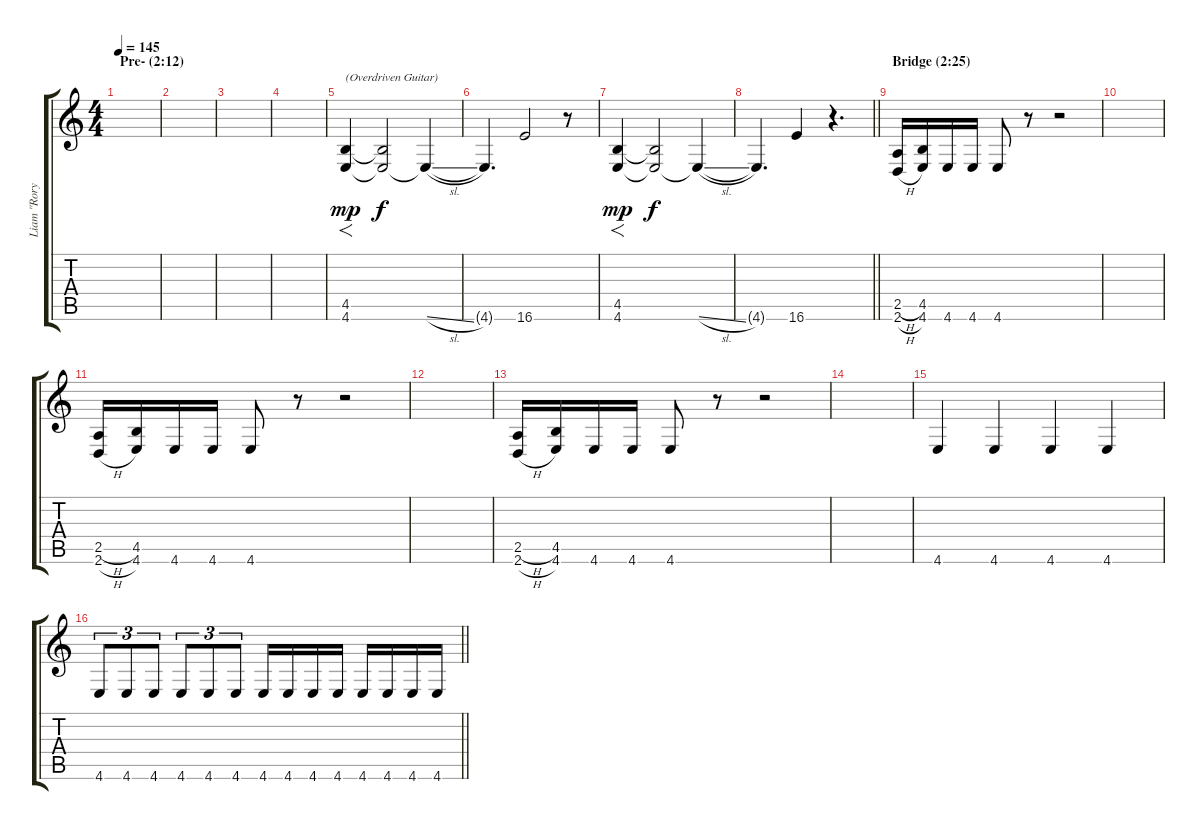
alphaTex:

\track ("Liam \"Rory\" Clewlow [Guitar Right]" "Liam \"Rory") {instrument overdrivenguitar}
\staff {score tabs}
\tuning (D4 A3 F3 C3 G2 C2) {hide}
\ts (4 4)
\section ("" "Pre- (2:12)")
\tempo 145
\clef g2
\ks c
|
|
|
|
(4.5 4.6).4{f txt "(Overdriven Guitar)" dy mp instrument overdrivenguitar} (4.5{t} 4.6{t}).2{dy f} 4.6{sl t}.4 |
4.6{t}.4{d} 16.6.2 r.8 |
(4.5 4.6).4{f dy mp} (4.5{t} 4.6{t}).2{dy f} 4.6{sl t}.4 |
\barLineRight lightlight
4.6{t}.4{d} 16.6.4 r.4{d} |
\section ("" "Bridge (2:25)")
(2.5{h} 2.6{h}).16 (4.5 4.6).16 4.6.16 4.6.16 4.6.8 r.8 r.2 |
|
(2.5{h} 2.6{h}).16 (4.5 4.6).16 4.6.16 4.6.16 4.6.8 r.8 r.2 |
|
(2.5{h} 2.6{h}).16 (4.5 4.6).16 4.6.16 4.6.16 4.6.8 r.8 r.2 |
|
4.6.4 4.6.4 4.6.4 4.6.4 |
\barLineRight lightlight
4.6.8{tu (3 2)} 4.6.8{tu (3 2)} 4.6.8{tu (3 2)} 4.6.8{tu (3 2)} 4.6.8{tu (3 2)} 4.6.8{tu (3 2)} 4.6.16 4.6.16 4.6.16 4.6.16 4.6.16 4.6.16 4.6.16 4.6.16
